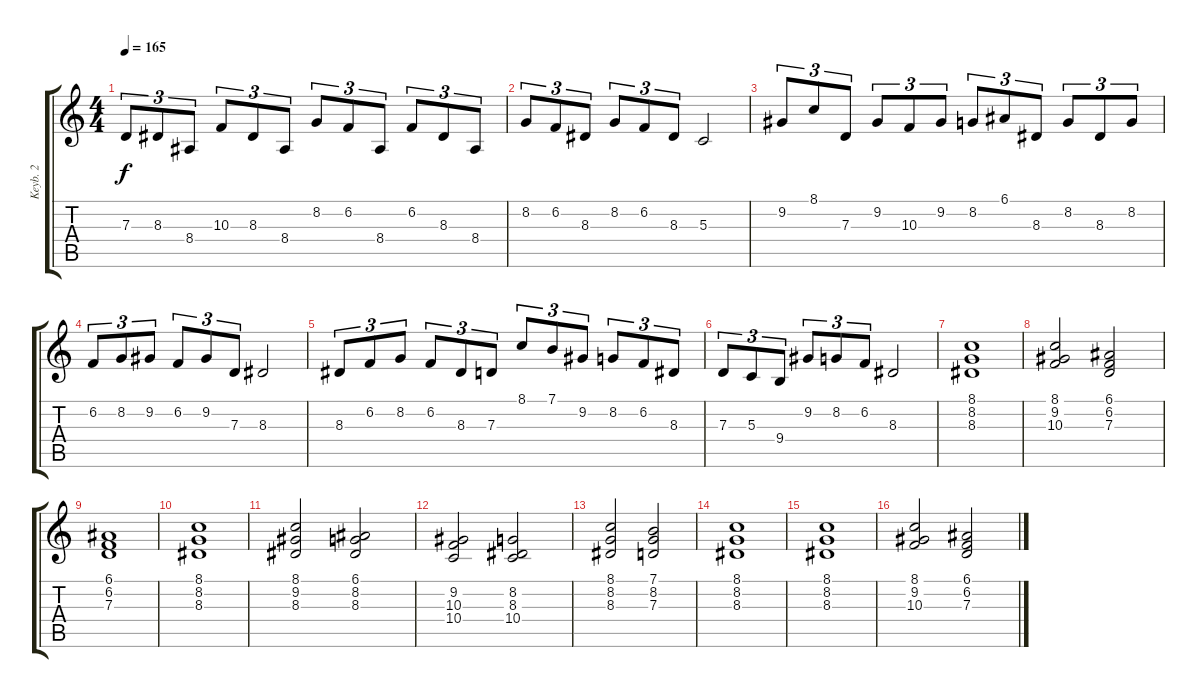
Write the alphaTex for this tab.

\track ("Keyb. 2" "Keyb. 2") {instrument frenchhorn}
\staff {score tabs}
\tuning (E4 B3 G3 D3 A2 E2) {hide}
\ts (4 4)
\tempo 165
\clef g2
\ks c
7.3.8{tu (3 2) dy f} 8.3.8{tu (3 2)} 8.4.8{tu (3 2)} 10.3.8{tu (3 2)} 8.3.8{tu (3 2)} 8.4.8{tu (3 2)} 8.2.8{tu (3 2)} 6.2.8{tu (3 2)} 8.4.8{tu (3 2)} 6.2.8{tu (3 2)} 8.3.8{tu (3 2)} 8.4.8{tu (3 2)} |
8.2.8{tu (3 2)} 6.2.8{tu (3 2)} 8.3.8{tu (3 2)} 8.2.8{tu (3 2)} 6.2.8{tu (3 2)} 8.3.8{tu (3 2)} 5.3.2 |
9.2.8{tu (3 2)} 8.1.8{tu (3 2)} 7.3.8{tu (3 2)} 9.2.8{tu (3 2)} 10.3.8{tu (3 2)} 9.2.8{tu (3 2)} 8.2.8{tu (3 2)} 6.1.8{tu (3 2)} 8.3.8{tu (3 2)} 8.2.8{tu (3 2)} 8.3.8{tu (3 2)} 8.2.8{tu (3 2)} |
6.2.8{tu (3 2)} 8.2.8{tu (3 2)} 9.2.8{tu (3 2)} 6.2.8{tu (3 2)} 9.2.8{tu (3 2)} 7.3.8{tu (3 2)} 8.3.2 |
8.3.8{tu (3 2)} 6.2.8{tu (3 2)} 8.2.8{tu (3 2)} 6.2.8{tu (3 2)} 8.3.8{tu (3 2)} 7.3.8{tu (3 2)} 8.1.8{tu (3 2)} 7.1.8{tu (3 2)} 9.2.8{tu (3 2)} 8.2.8{tu (3 2)} 6.2.8{tu (3 2)} 8.3.8{tu (3 2)} |
7.3.8{tu (3 2)} 5.3.8{tu (3 2)} 9.4.8{tu (3 2)} 9.2.8{tu (3 2)} 8.2.8{tu (3 2)} 6.2.8{tu (3 2)} 8.3.2 |
(8.1 8.2 8.3).1 |
(8.1 9.2 10.3).2 (6.1 6.2 7.3).2 |
(6.1 6.2 7.3).1 |
(8.1 8.2 8.3).1 |
(8.1 9.2 8.3).2 (6.1 8.2 8.3).2 |
(9.2 10.3 10.4).2 (8.2 8.3 10.4).2 |
(8.1 8.2 8.3).2 (7.1 8.2 7.3).2 |
(8.1 8.2 8.3).1 |
(8.1 8.2 8.3).1 |
(8.1 9.2 10.3).2 (6.1 6.2 7.3).2
